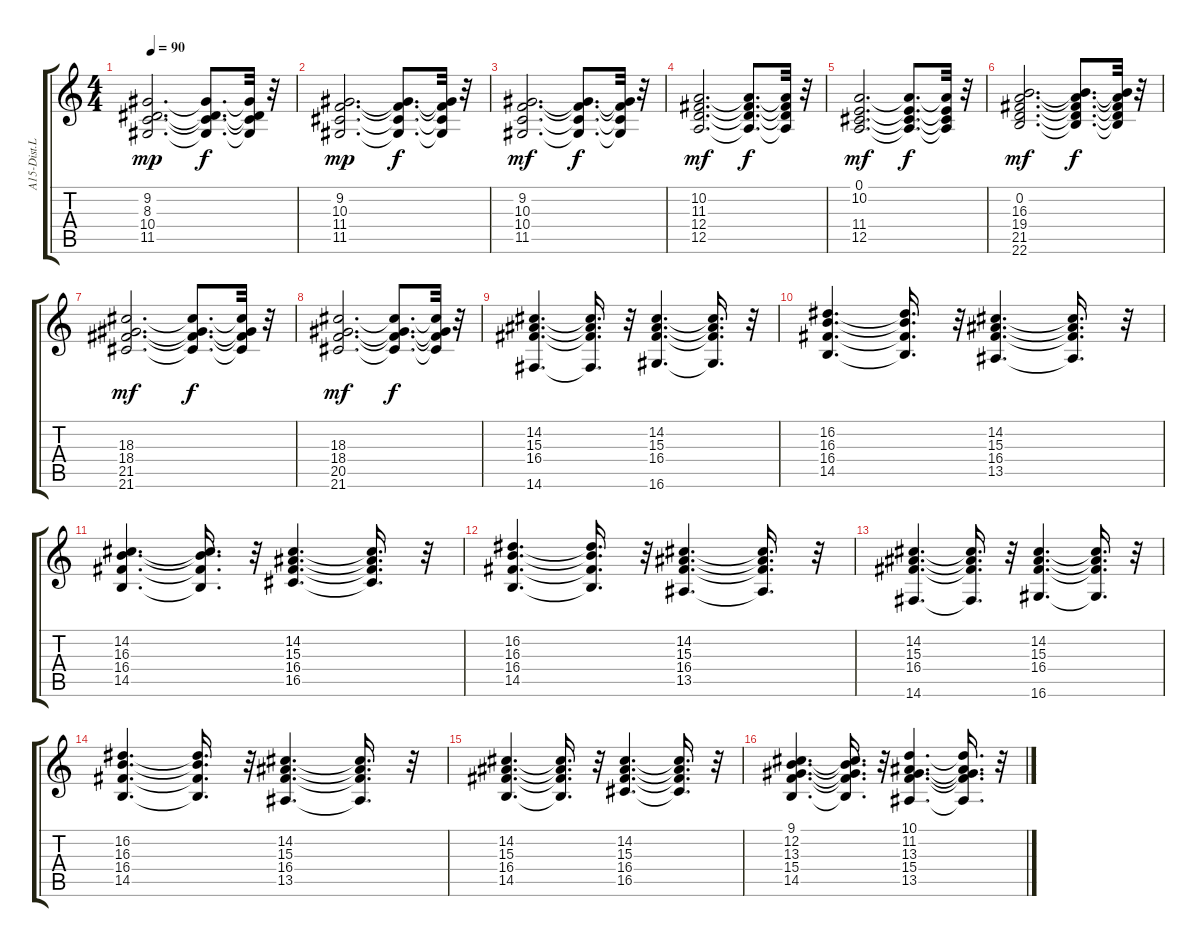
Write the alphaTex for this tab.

\track ("A15-Dist.Lead   " "A15-Dist.L") {instrument synthstrings1}
\staff {score tabs}
\tuning (E4 B3 G3 D3 A2 E2) {hide}
\ts (4 4)
\tempo 90
\clef g2
\ks c
(9.2 8.3 10.4 11.5).2{d dy mp} (9.2{t} 8.3{t} 10.4{t} 11.5{t}).8{d dy f} (9.2{t} 8.3{t} 10.4{t} 11.5{t}).32 r.32 |
(9.2 10.3 11.4 11.5).2{d dy mp} (9.2{t} 10.3{t} 11.4{t} 11.5{t}).8{d dy f} (9.2{t} 10.3{t} 11.4{t} 11.5{t}).32 r.32 |
(9.2 10.3 10.4 11.5).2{d dy mf} (9.2{t} 10.3{t} 10.4{t} 11.5{t}).8{d dy f} (9.2{t} 10.3{t} 10.4{t} 11.5{t}).32 r.32 |
(10.2 11.3 12.4 12.5).2{d dy mf} (10.2{t} 11.3{t} 12.4{t} 12.5{t}).8{d dy f} (10.2{t} 11.3{t} 12.4{t} 12.5{t}).32 r.32 |
(0.1 10.2 11.4 12.5).2{d dy mf} (0.1{t} 10.2{t} 11.4{t} 12.5{t}).8{d dy f} (0.1{t} 10.2{t} 11.4{t} 12.5{t}).32 r.32 |
(0.2 16.3 19.4 21.5 22.6).2{d dy mf} (0.2{t} 16.3{t} 19.4{t} 21.5{t} 22.6{t}).8{d dy f} (0.2{t} 16.3{t} 19.4{t} 21.5{t} 22.6{t}).32 r.32 |
(18.3 18.4 21.5 21.6).2{d dy mf} (18.3{t} 18.4{t} 21.5{t} 21.6{t}).8{d dy f} (18.3{t} 18.4{t} 21.5{t} 21.6{t}).32 r.32 |
(18.3 18.4 20.5 21.6).2{d dy mf} (18.3{t} 18.4{t} 20.5{t} 21.6{t}).8{d dy f} (18.3{t} 18.4{t} 20.5{t} 21.6{t}).32 r.32 |
(14.2 15.3 16.4 14.6).4{d} (14.2{t} 15.3{t} 16.4{t} 14.6{t}).16{d} r.32 (14.2 15.3 16.4 16.6).4{d} (14.2{t} 15.3{t} 16.4{t} 16.6{t}).16{d} r.32 |
(16.2 16.3 16.4 14.5).4{d} (16.2{t} 16.3{t} 16.4{t} 14.5{t}).16{d} r.32 (14.2 15.3 16.4 13.5).4{d} (14.2{t} 15.3{t} 16.4{t} 13.5{t}).16{d} r.32 |
(14.2 16.3 16.4 14.5).4{d} (14.2{t} 16.3{t} 16.4{t} 14.5{t}).16{d} r.32 (14.2 15.3 16.4 16.5).4{d} (14.2{t} 15.3{t} 16.4{t} 16.5{t}).16{d} r.32 |
(16.2 16.3 16.4 14.5).4{d} (16.2{t} 16.3{t} 16.4{t} 14.5{t}).16{d} r.32 (14.2 15.3 16.4 13.5).4{d} (14.2{t} 15.3{t} 16.4{t} 13.5{t}).16{d} r.32 |
(14.2 15.3 16.4 14.6).4{d} (14.2{t} 15.3{t} 16.4{t} 14.6{t}).16{d} r.32 (14.2 15.3 16.4 16.6).4{d} (14.2{t} 15.3{t} 16.4{t} 16.6{t}).16{d} r.32 |
(16.2 16.3 16.4 14.5).4{d} (16.2{t} 16.3{t} 16.4{t} 14.5{t}).16{d} r.32 (14.2 15.3 16.4 13.5).4{d} (14.2{t} 15.3{t} 16.4{t} 13.5{t}).16{d} r.32 |
(14.2 15.3 16.4 14.5).4{d} (14.2{t} 15.3{t} 16.4{t} 14.5{t}).16{d} r.32 (14.2 15.3 16.4 16.5).4{d} (14.2{t} 15.3{t} 16.4{t} 16.5{t}).16{d} r.32 |
(9.1 12.2 13.3 15.4 14.5).4{d} (9.1{t} 12.2{t} 13.3{t} 15.4{t} 14.5{t}).16{d} r.32 (10.1 11.2 13.3 15.4 13.5).4{d} (10.1{t} 11.2{t} 13.3{t} 15.4{t} 13.5{t}).16{d} r.32
